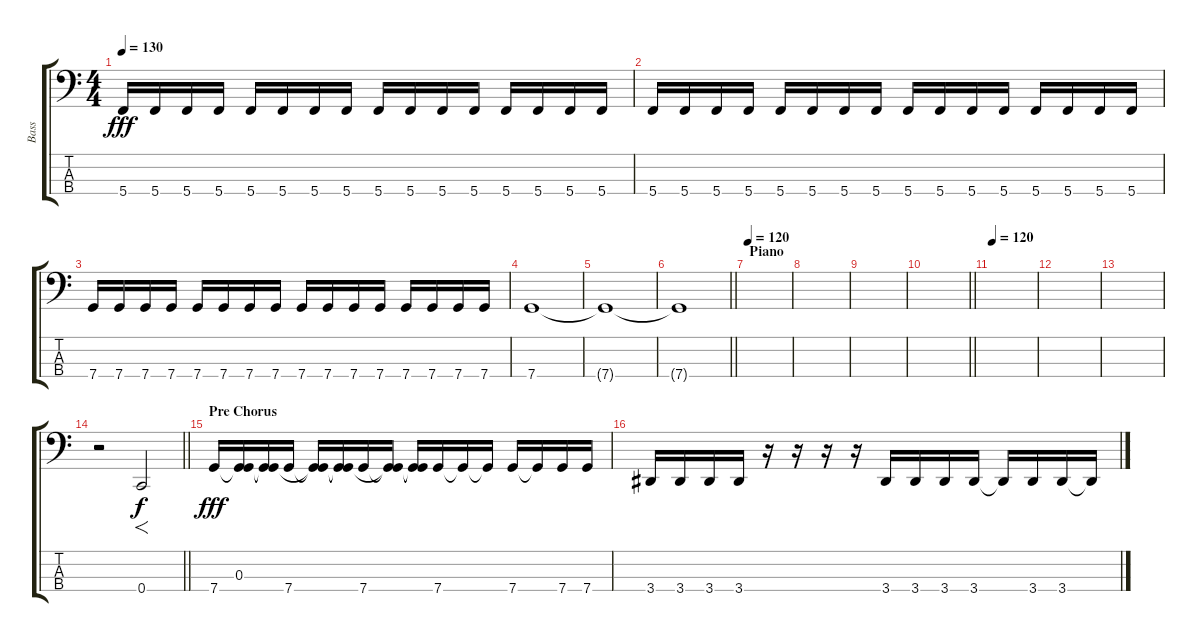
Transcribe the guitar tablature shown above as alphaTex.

\track ("Bass" "Bass") {instrument electricbasspick}
\staff {score tabs}
\tuning (F2 C2 G1 C1) {hide}
\ts (4 4)
\tempo 130
\clef f4
\ks c
5.4.16{dy fff} 5.4.16 5.4.16 5.4.16 5.4.16 5.4.16 5.4.16 5.4.16 5.4.16 5.4.16 5.4.16 5.4.16 5.4.16 5.4.16 5.4.16 5.4.16 |
5.4.16 5.4.16 5.4.16 5.4.16 5.4.16 5.4.16 5.4.16 5.4.16 5.4.16 5.4.16 5.4.16 5.4.16 5.4.16 5.4.16 5.4.16 5.4.16 |
7.4.16 7.4.16 7.4.16 7.4.16 7.4.16 7.4.16 7.4.16 7.4.16 7.4.16 7.4.16 7.4.16 7.4.16 7.4.16 7.4.16 7.4.16 7.4.16 |
7.4.1 |
7.4{t}.1 |
\barLineRight lightlight
7.4{t}.1 |
\section ("" "Piano")
\tempo 120
|
|
|
\barLineRight lightlight
|
\tempo 120
|
|
|
\barLineRight lightlight
r.2 0.4.2{f dy f} |
\section ("" "Pre Chorus")
7.4.16{dy fff} (0.3 7.4{t}).16 (0.3{t} 7.4{t}).16 7.4.16 (0.3{t} 7.4{t}).16 (0.3{t} 7.4{t}).16 7.4.16 (0.3{t} 7.4{t}).16 (0.3{t} 7.4{t}).16 7.4.16 7.4{t}.16 7.4{t}.16 7.4.16 7.4{t}.16 7.4.16 7.4.16 |
3.4.16 3.4.16 3.4.16 3.4.16 r.16 r.16 r.16 r.16 3.4.16 3.4.16 3.4.16 3.4.16 3.4{t}.16 3.4.16 3.4.16 3.4{t}.16
